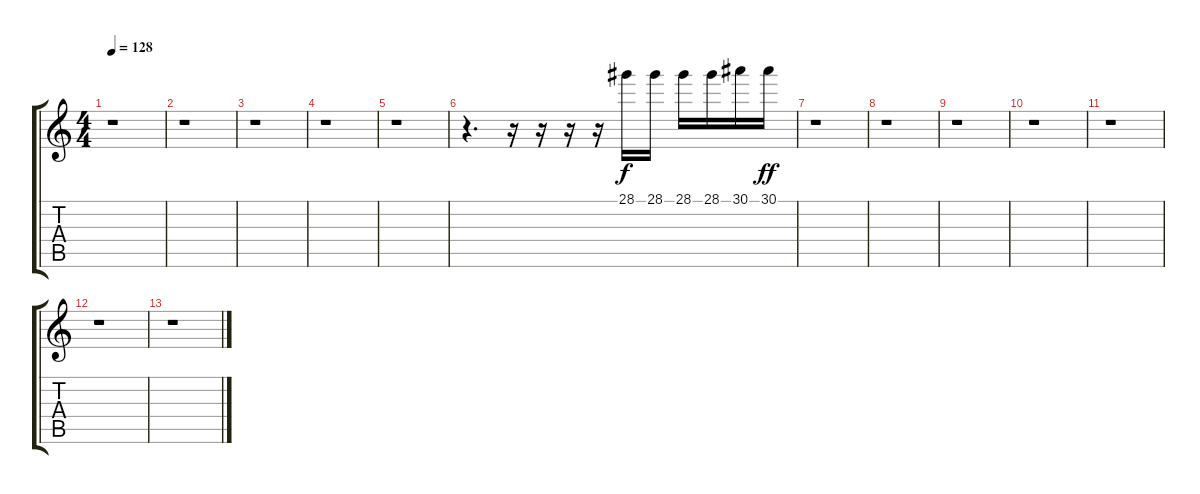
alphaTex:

\track "" {instrument woodblock}
\staff {score tabs}
\tuning (E4 B3 G3 D3 A2 E2) {hide}
\ts (4 4)
\tempo 128
\clef g2
\ks c
r.1{dy ff} |
r.1 |
r.1 |
r.1 |
r.1 |
r.4{d} r.16 r.16 r.16 r.16 28.1.16{dy f} 28.1.16 28.1.16 28.1.16 30.1.16 30.1.16{dy ff} |
r.1 |
r.1 |
r.1 |
r.1 |
r.1 |
r.1 |
r.1
